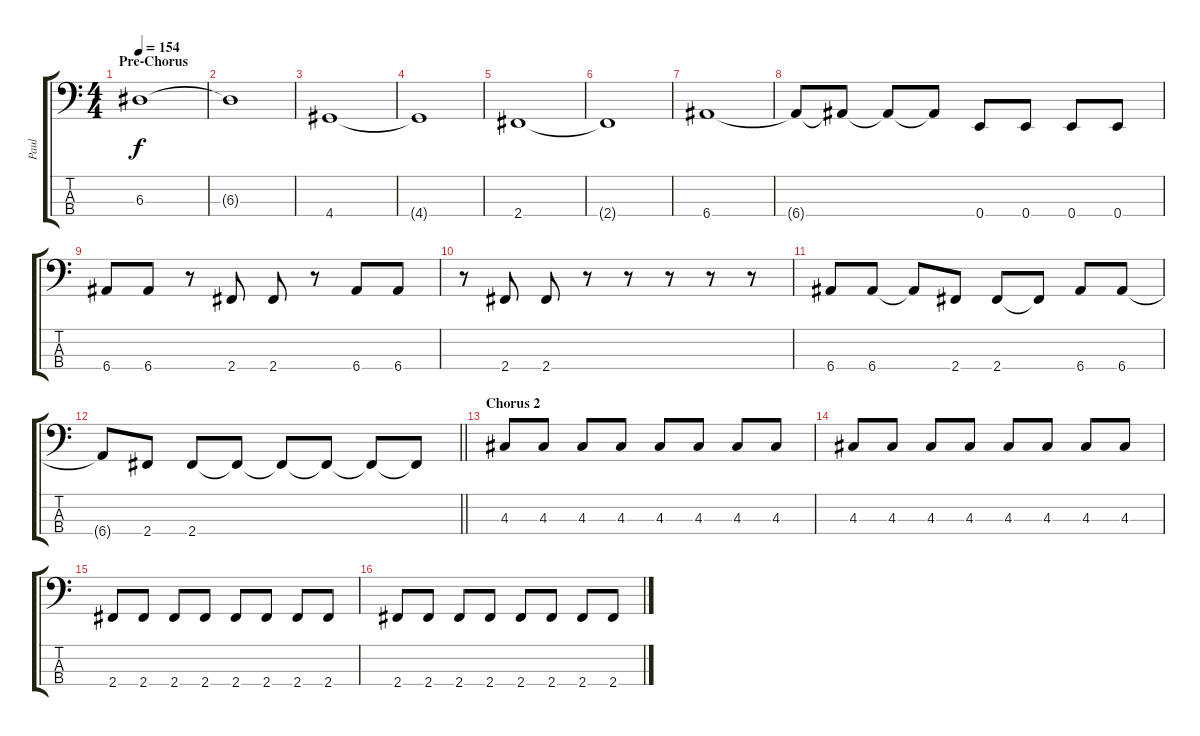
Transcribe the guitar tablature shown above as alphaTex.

\track ("Paul" "Paul") {instrument electricbassfinger}
\staff {score tabs}
\tuning (G2 D2 A1 E1) {hide}
\ts (4 4)
\section ("" "Pre-Chorus")
\tempo 154
\clef f4
\ks c
6.3.1{dy f} |
6.3{t}.1 |
4.4.1 |
4.4{t}.1 |
2.4.1 |
2.4{t}.1 |
6.4.1 |
6.4{t}.8 6.4{t}.8 6.4{t}.8 6.4{t}.8 0.4.8 0.4.8 0.4.8 0.4.8 |
6.4.8 6.4.8 r.8 2.4.8 2.4.8 r.8 6.4.8 6.4.8 |
r.8 2.4.8 2.4.8 r.8 r.8 r.8 r.8 r.8 |
6.4.8 6.4.8 6.4{t}.8 2.4.8 2.4.8 2.4{t}.8 6.4.8 6.4.8 |
\barLineRight lightlight
6.4{t}.8 2.4.8 2.4.8 2.4{t}.8 2.4{t}.8 2.4{t}.8 2.4{t}.8 2.4{t}.8 |
\section ("" "Chorus 2")
4.3.8 4.3.8 4.3.8 4.3.8 4.3.8 4.3.8 4.3.8 4.3.8 |
4.3.8 4.3.8 4.3.8 4.3.8 4.3.8 4.3.8 4.3.8 4.3.8 |
2.4.8 2.4.8 2.4.8 2.4.8 2.4.8 2.4.8 2.4.8 2.4.8 |
2.4.8 2.4.8 2.4.8 2.4.8 2.4.8 2.4.8 2.4.8 2.4.8
